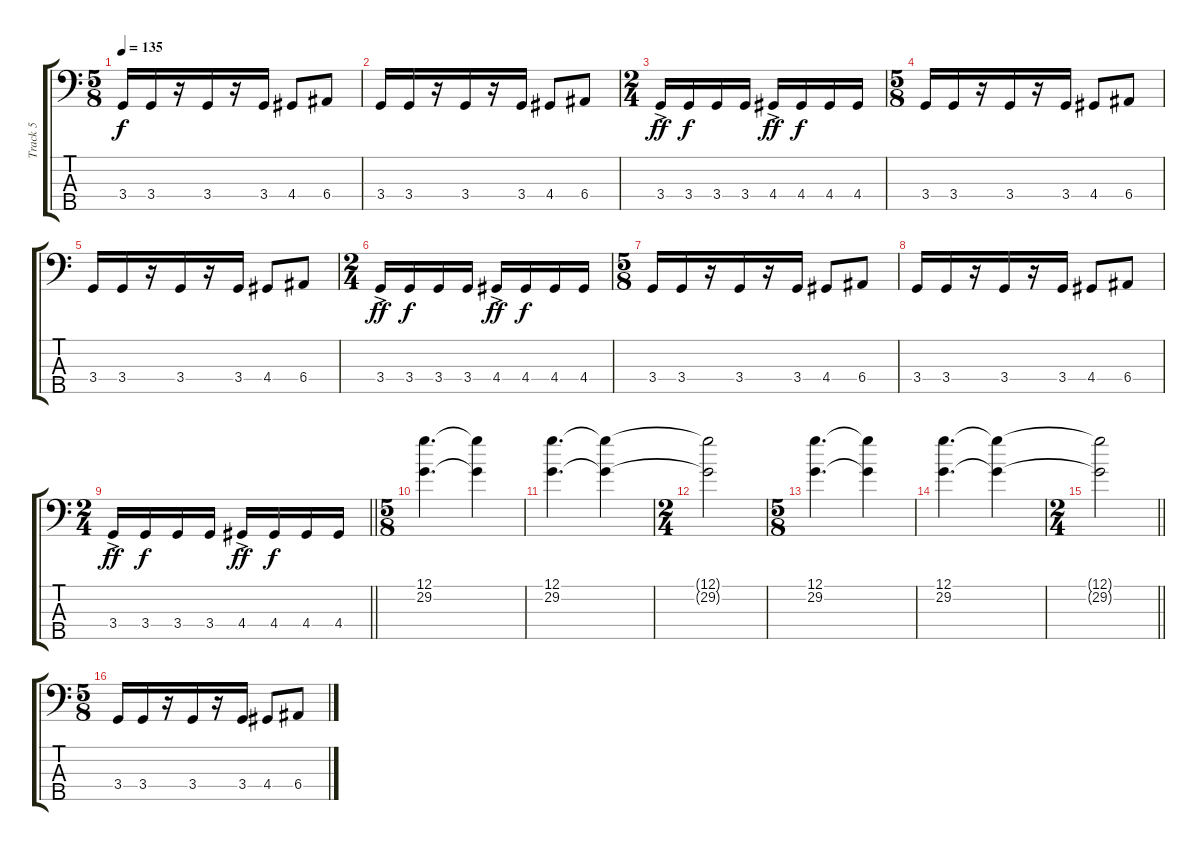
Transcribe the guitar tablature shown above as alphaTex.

\track ("Track 5" "Track 5") {instrument electricbassfinger}
\staff {score tabs}
\tuning (G2 D2 A1 E1 B0) {hide}
\ts (5 8)
\tempo 135
\clef f4
\ks c
3.4.16{dy f} 3.4.16 r.16 3.4.16 r.16 3.4.16 4.4.8 6.4.8 |
3.4.16 3.4.16 r.16 3.4.16 r.16 3.4.16 4.4.8 6.4.8 |
\ts (2 4)
3.4{ac}.16{dy ff} 3.4.16{dy f} 3.4.16 3.4.16 4.4{ac}.16{dy ff} 4.4.16{dy f} 4.4.16 4.4.16 |
\ts (5 8)
3.4.16 3.4.16 r.16 3.4.16 r.16 3.4.16 4.4.8 6.4.8 |
3.4.16 3.4.16 r.16 3.4.16 r.16 3.4.16 4.4.8 6.4.8 |
\ts (2 4)
3.4{ac}.16{dy ff} 3.4.16{dy f} 3.4.16 3.4.16 4.4{ac}.16{dy ff} 4.4.16{dy f} 4.4.16 4.4.16 |
\ts (5 8)
3.4.16 3.4.16 r.16 3.4.16 r.16 3.4.16 4.4.8 6.4.8 |
3.4.16 3.4.16 r.16 3.4.16 r.16 3.4.16 4.4.8 6.4.8 |
\ts (2 4)
\barLineRight lightlight
3.4{ac}.16{dy ff} 3.4.16{dy f} 3.4.16 3.4.16 4.4{ac}.16{dy ff} 4.4.16{dy f} 4.4.16 4.4.16 |
\ts (5 8)
\section ("" "")
(12.1 29.2).4{d} (12.1{t} 29.2{t}).4 |
(12.1 29.2).4{d} (12.1{t} 29.2{t}).4 |
\ts (2 4)
(12.1{t} 29.2{t}).2 |
\ts (5 8)
(12.1 29.2).4{d} (12.1{t} 29.2{t}).4 |
(12.1 29.2).4{d} (12.1{t} 29.2{t}).4 |
\ts (2 4)
\barLineRight lightlight
(12.1{t} 29.2{t}).2 |
\ts (5 8)
\section ("" "")
3.4.16 3.4.16 r.16 3.4.16 r.16 3.4.16 4.4.8 6.4.8
